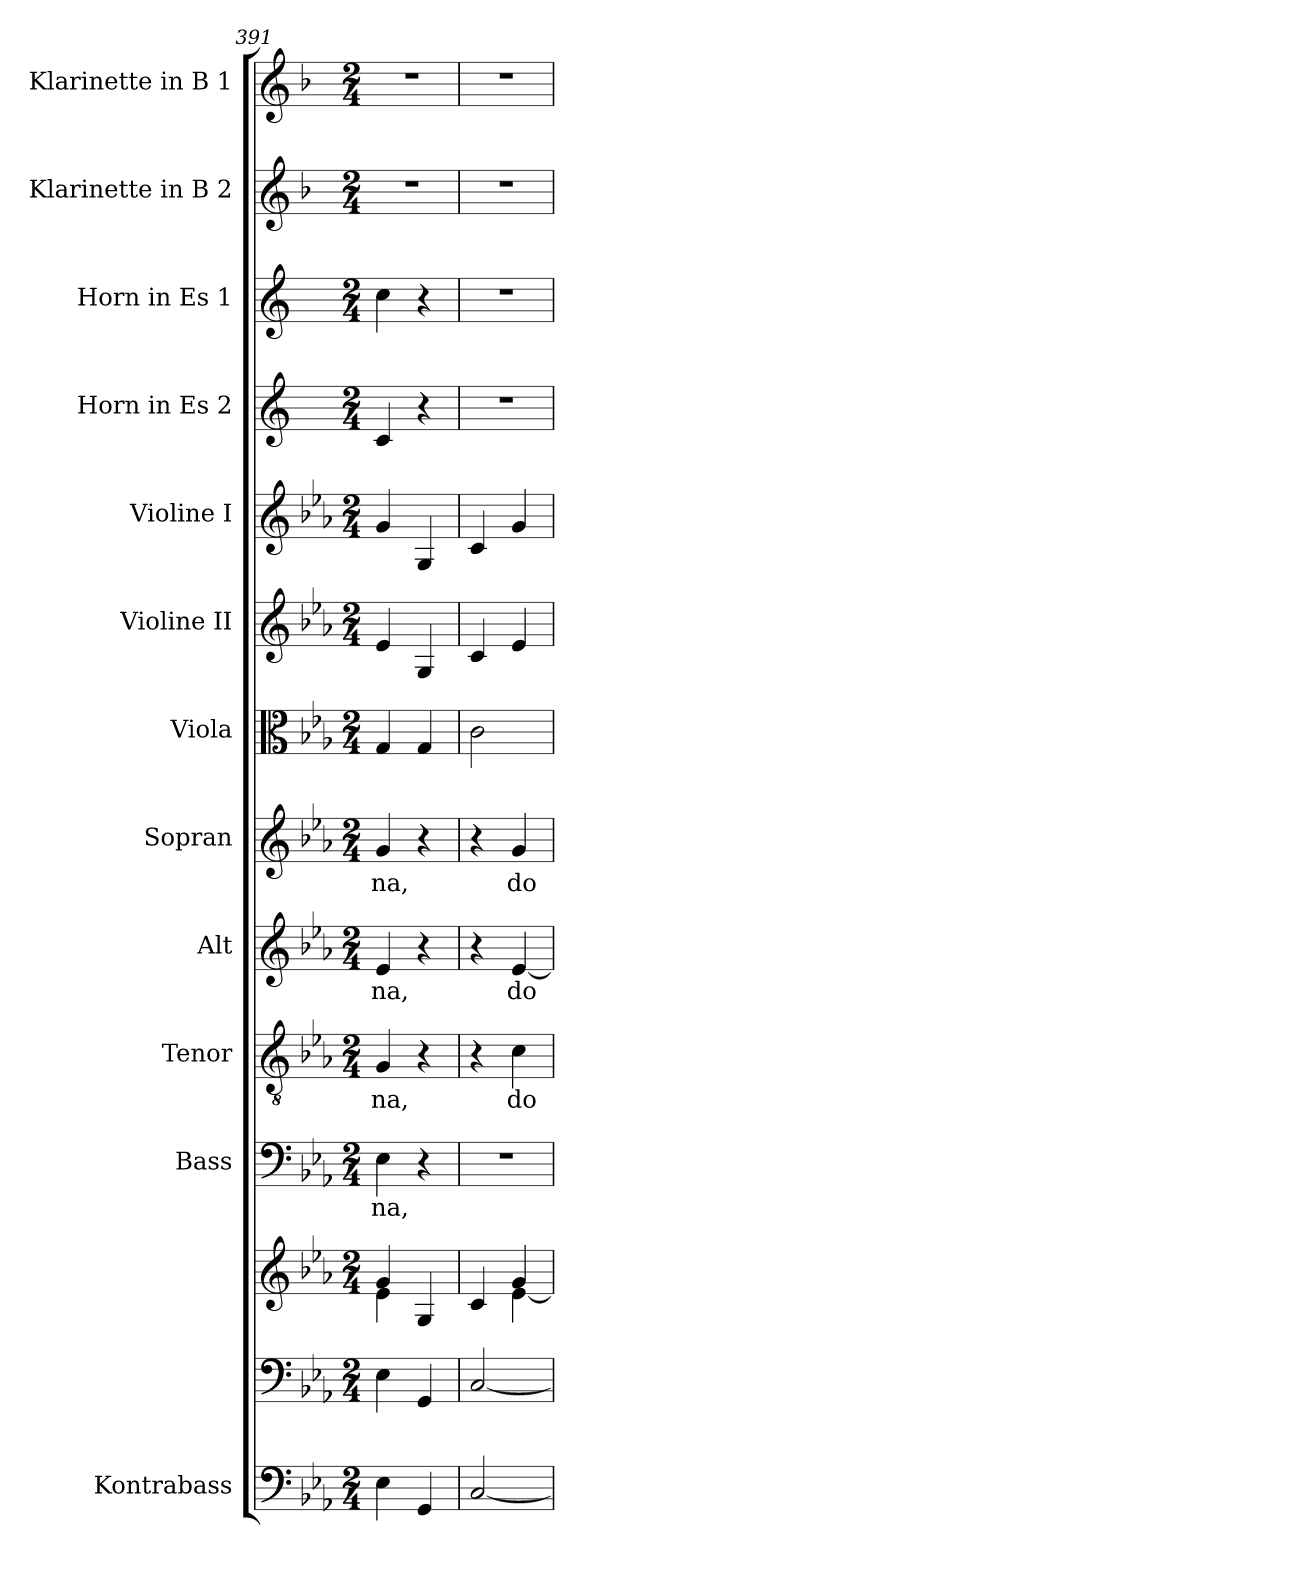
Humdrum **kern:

**kern	**kern	**kern	**kern	**text	**kern	**text	**kern	**text	**kern	**text	**kern	**kern	**kern	**kern	**kern	**kern	**kern
*part13	*part12	*part12	*part11	*part11	*part10	*part10	*part9	*part9	*part8	*part8	*part7	*part6	*part5	*part4	*part3	*part2	*part1
*staff14	*staff13	*staff12	*staff11	*staff11	*staff10	*staff10	*staff9	*staff9	*staff8	*staff8	*staff7	*staff6	*staff5	*staff4	*staff3	*staff2	*staff1
*I"Kontrabass	*	*	*I"Bass	*	*I"Tenor	*	*I"Alt	*	*I"Sopran	*	*I"Viola	*I"Violine II	*I"Violine I	*I"Horn in Es 2	*I"Horn in Es 1	*I"Klarinette in B 2	*I"Klarinette in B 1
*I'Kb.	*	*	*I'B	*	*I'T	*	*I'A	*	*I'S	*	*I'Vla.	*I'Vl. II	*I'Vl. I	*I'Hrn. 2	*I'Hrn. 1	*	*
*clefF4	*clefF4	*clefG2	*clefF4	*	*clefGv2	*	*clefG2	*	*clefG2	*	*clefC3	*clefG2	*clefG2	*clefG2	*clefG2	*clefG2	*clefG2
*ITrd7c12	*	*	*	*	*	*	*	*	*	*	*	*	*	*ITrd5c9	*ITrd5c9	*ITrd1c2	*ITrd1c2
*k[b-e-a-]	*k[b-e-a-]	*k[b-e-a-]	*k[b-e-a-]	*	*k[b-e-a-]	*	*k[b-e-a-]	*	*k[b-e-a-]	*	*k[b-e-a-]	*k[b-e-a-]	*k[b-e-a-]	*k[b-e-a-]	*k[b-e-a-]	*k[b-e-a-]	*k[b-e-a-]
*E-:	*E-:	*E-:	*E-:	*	*E-:	*	*E-:	*	*E-:	*	*E-:	*E-:	*E-:	*E-:	*E-:	*E-:	*E-:
*M2/4	*M2/4	*M2/4	*M2/4	*	*M2/4	*	*M2/4	*	*M2/4	*	*M2/4	*M2/4	*M2/4	*M2/4	*M2/4	*M2/4	*M2/4
=391	=391	=391	=391	=391	=391	=391	=391	=391	=391	=391	=391	=391	=391	=391	=391	=391	=391
*	*	*^	*	*	*	*	*	*	*	*	*	*	*	*	*	*	*
!	!	!	!	!	!LO:LY:b	!	!LO:LY:b	!	!LO:LY:b	!	!LO:LY:b	!	!	!	!	!	!	!
4EE-\	4E-\	4g/	4e-\	4E-\	-na,	4G/	-na,	4e-/	-na,	4g/	-na,	4G/	4e-/	4g/	4E-/	4e-\	2r	2r
4GGG/	4GG/	4G/	4ryy	4r	.	4r	.	4r	.	4r	.	4G/	4G/	4G/	4r	4r	.	.
=392	=392	=392	=392	=392	=392	=392	=392	=392	=392	=392	=392	=392	=392	=392	=392	=392	=392	=392
[2CC/	[2C/	4c/	4ryy	2r	.	4r	.	4r	.	4r	.	2c\	4c/	4c/	2r	2r	2r	2r
!	!	!	!	!	!	!	!LO:LY:b	!	!LO:LY:b	!	!LO:LY:b	!	!	!	!	!	!	!
.	.	4g/	[<4e-\	.	.	4c\	do-	[4e-/	do-	4g/	do-	.	4e-/	4g/	.	.	.	.
*	*	*v	*v	*	*	*	*	*	*	*	*	*	*	*	*	*	*	*
=	=	=	=	=	=	=	=	=	=	=	=	=	=	=	=	=	=
*-	*-	*-	*-	*-	*-	*-	*-	*-	*-	*-	*-	*-	*-	*-	*-	*-	*-
